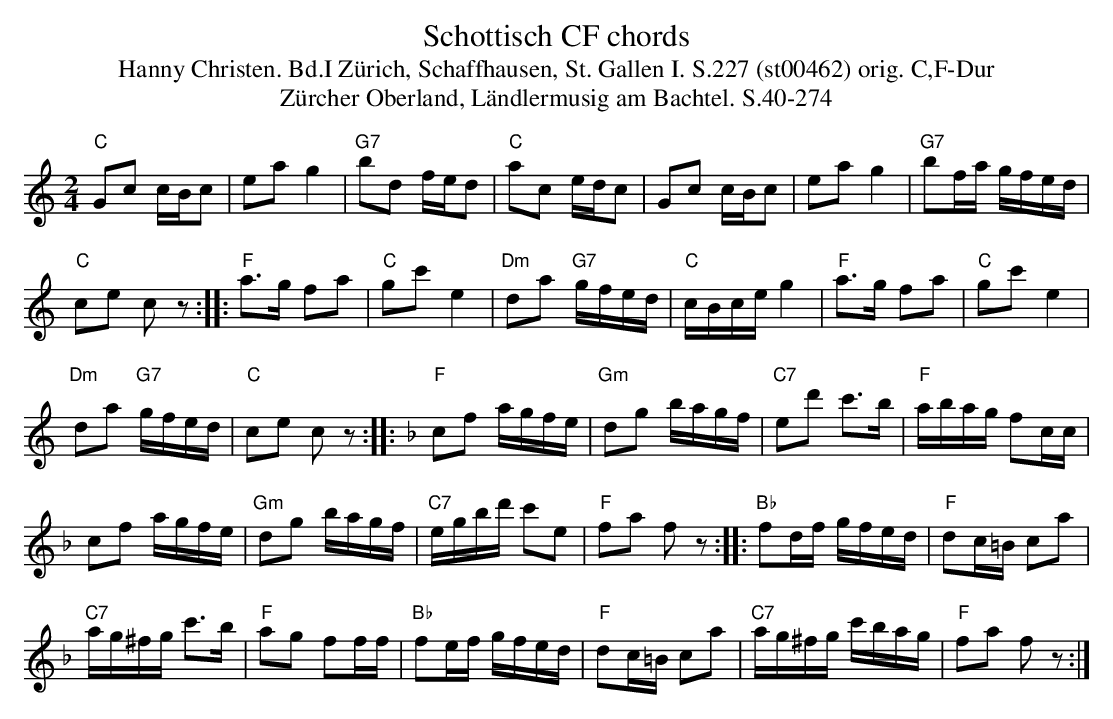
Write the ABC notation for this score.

X:1
T: Schottisch CF chords
T:Hanny Christen. Bd.I Zürich, Schaffhausen, St. Gallen I. S.227 (st00462) orig. C,F-Dur
T: Z\"urcher Oberland, L\"andlermusig am Bachtel. S.40-274
M:2/4
L:1/16
K:C %%MIDI gchordon
"C"G2c2 cBc2 | e2a2g4 | "G7"b2d2 fed2 | "C"a2c2 edc2 | G2c2 cBc2 | e2a2 g4 | "G7"b2fa gfed |
"C"c2e2 c2z2 :: "F"a3g f2a2 | "C"g2c'2e4 | "Dm"d2a2 "G7"gfed | "C"cBceg4 | "F"a3g f2a2 | "C"g2c'2e4 |
"Dm"d2a2 "G7"gfed | "C"c2e2 c2z2 :: [K:F] "F"c2f2 agfe | "Gm"d2g2 bagf | "C7"e2d'2 c'3b | "F"abag f2cc |
c2f2 agfe | "Gm"d2g2 bagf | "C7"egbd' c'2e2 | "F"f2a2 f2z2 :: "Bb"f2df gfed | "F"d2c=B c2a2 |
"C7"ag^fg c'3b | "F"a2g2 f2ff | "Bb"f2ef gfed | "F"d2c=B c2a2 | "C7"ag^fg c'bag | "F"f2a2 f2z2 :|
